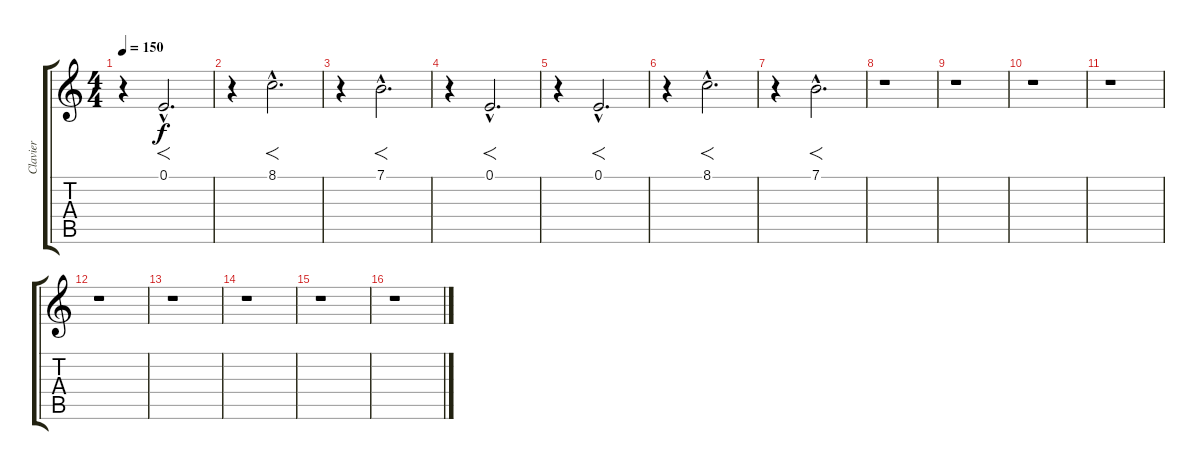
\track ("Clavier" "Clavier") {instrument choiraahs}
\staff {score tabs}
\tuning (E4 B3 G3 D3 A2 E2) {hide}
\ts (4 4)
\tempo 150
\clef g2
\ks c
r.4{dy f} 0.1{hac}.2{f d} |
r.4 8.1{hac}.2{f d} |
r.4 7.1{hac}.2{f d} |
r.4 0.1{hac}.2{f d} |
r.4 0.1{hac}.2{f d} |
r.4 8.1{hac}.2{f d} |
r.4 7.1{hac}.2{f d} |
r.1 |
r.1 |
r.1 |
r.1 |
r.1 |
r.1 |
r.1 |
r.1 |
r.1
